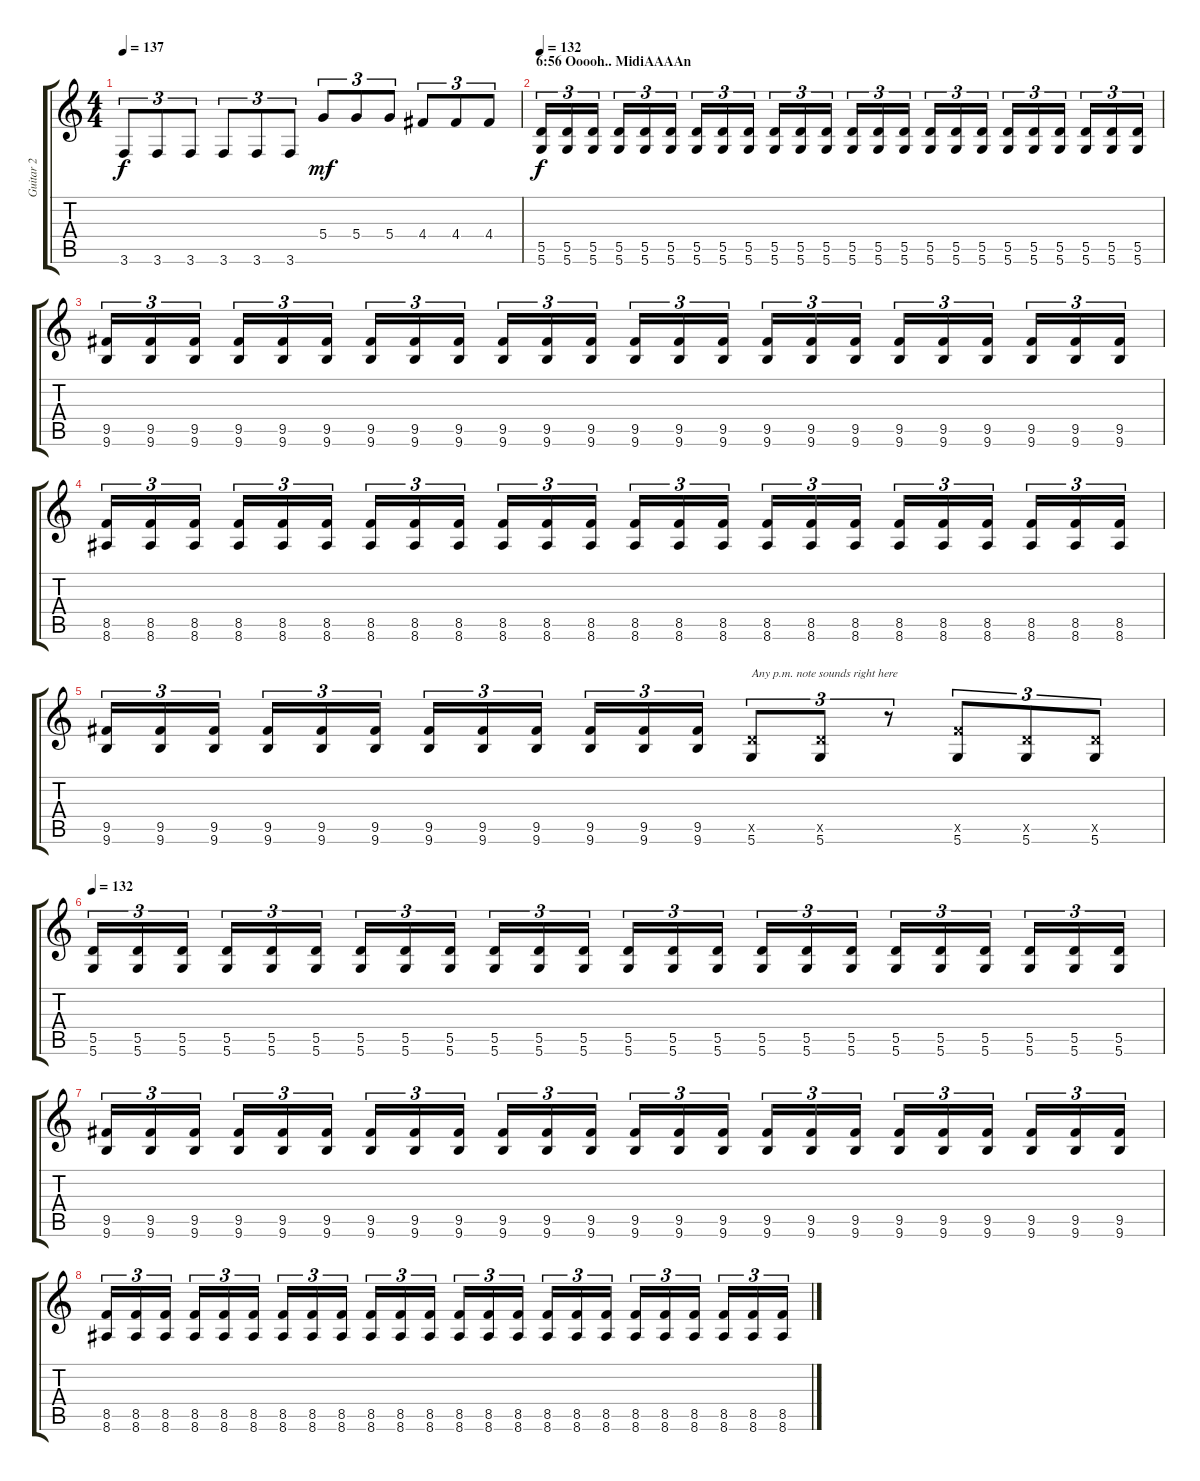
\track ("Guitar 2" "Guitar 2") {instrument distortionguitar}
\staff {score tabs}
\tuning (E4 B3 G3 D3 A2 D2) {hide}
\ts (4 4)
\tempo 137
\clef g2
\ks c
3.6.8{tu (3 2) dy f} 3.6.8{tu (3 2)} 3.6.8{tu (3 2)} 3.6.8{tu (3 2)} 3.6.8{tu (3 2)} 3.6.8{tu (3 2)} 5.4.8{tu (3 2) dy mf} 5.4.8{tu (3 2)} 5.4.8{tu (3 2)} 4.4.8{tu (3 2)} 4.4.8{tu (3 2)} 4.4.8{tu (3 2)} |
\section ("" "6:56 Ooooh.. MidiAAAAn")
\tempo 132
(5.5 5.6).16{tu (3 2) dy f} (5.5 5.6).16{tu (3 2)} (5.5 5.6).16{tu (3 2)} (5.5 5.6).16{tu (3 2)} (5.5 5.6).16{tu (3 2)} (5.5 5.6).16{tu (3 2)} (5.5 5.6).16{tu (3 2)} (5.5 5.6).16{tu (3 2)} (5.5 5.6).16{tu (3 2)} (5.5 5.6).16{tu (3 2)} (5.5 5.6).16{tu (3 2)} (5.5 5.6).16{tu (3 2)} (5.5 5.6).16{tu (3 2)} (5.5 5.6).16{tu (3 2)} (5.5 5.6).16{tu (3 2)} (5.5 5.6).16{tu (3 2)} (5.5 5.6).16{tu (3 2)} (5.5 5.6).16{tu (3 2)} (5.5 5.6).16{tu (3 2)} (5.5 5.6).16{tu (3 2)} (5.5 5.6).16{tu (3 2)} (5.5 5.6).16{tu (3 2)} (5.5 5.6).16{tu (3 2)} (5.5 5.6).16{tu (3 2)} |
(9.5 9.6).16{tu (3 2)} (9.5 9.6).16{tu (3 2)} (9.5 9.6).16{tu (3 2)} (9.5 9.6).16{tu (3 2)} (9.5 9.6).16{tu (3 2)} (9.5 9.6).16{tu (3 2)} (9.5 9.6).16{tu (3 2)} (9.5 9.6).16{tu (3 2)} (9.5 9.6).16{tu (3 2)} (9.5 9.6).16{tu (3 2)} (9.5 9.6).16{tu (3 2)} (9.5 9.6).16{tu (3 2)} (9.5 9.6).16{tu (3 2)} (9.5 9.6).16{tu (3 2)} (9.5 9.6).16{tu (3 2)} (9.5 9.6).16{tu (3 2)} (9.5 9.6).16{tu (3 2)} (9.5 9.6).16{tu (3 2)} (9.5 9.6).16{tu (3 2)} (9.5 9.6).16{tu (3 2)} (9.5 9.6).16{tu (3 2)} (9.5 9.6).16{tu (3 2)} (9.5 9.6).16{tu (3 2)} (9.5 9.6).16{tu (3 2)} |
(8.5 8.6).16{tu (3 2)} (8.5 8.6).16{tu (3 2)} (8.5 8.6).16{tu (3 2)} (8.5 8.6).16{tu (3 2)} (8.5 8.6).16{tu (3 2)} (8.5 8.6).16{tu (3 2)} (8.5 8.6).16{tu (3 2)} (8.5 8.6).16{tu (3 2)} (8.5 8.6).16{tu (3 2)} (8.5 8.6).16{tu (3 2)} (8.5 8.6).16{tu (3 2)} (8.5 8.6).16{tu (3 2)} (8.5 8.6).16{tu (3 2)} (8.5 8.6).16{tu (3 2)} (8.5 8.6).16{tu (3 2)} (8.5 8.6).16{tu (3 2)} (8.5 8.6).16{tu (3 2)} (8.5 8.6).16{tu (3 2)} (8.5 8.6).16{tu (3 2)} (8.5 8.6).16{tu (3 2)} (8.5 8.6).16{tu (3 2)} (8.5 8.6).16{tu (3 2)} (8.5 8.6).16{tu (3 2)} (8.5 8.6).16{tu (3 2)} |
(9.5 9.6).16{tu (3 2)} (9.5 9.6).16{tu (3 2)} (9.5 9.6).16{tu (3 2)} (9.5 9.6).16{tu (3 2)} (9.5 9.6).16{tu (3 2)} (9.5 9.6).16{tu (3 2)} (9.5 9.6).16{tu (3 2)} (9.5 9.6).16{tu (3 2)} (9.5 9.6).16{tu (3 2)} (9.5 9.6).16{tu (3 2)} (9.5 9.6).16{tu (3 2)} (9.5 9.6).16{tu (3 2)} (5.5{x} 5.6).8{tu (3 2) txt "Any p.m. note sounds right here"} (5.5{x} 5.6).8{tu (3 2)} r.8{tu (3 2)} (9.5{x} 5.6).8{tu (3 2)} (5.5{x} 5.6).8{tu (3 2)} (5.5{x} 5.6).8{tu (3 2)} |
\tempo 132
(5.5 5.6).16{tu (3 2)} (5.5 5.6).16{tu (3 2)} (5.5 5.6).16{tu (3 2)} (5.5 5.6).16{tu (3 2)} (5.5 5.6).16{tu (3 2)} (5.5 5.6).16{tu (3 2)} (5.5 5.6).16{tu (3 2)} (5.5 5.6).16{tu (3 2)} (5.5 5.6).16{tu (3 2)} (5.5 5.6).16{tu (3 2)} (5.5 5.6).16{tu (3 2)} (5.5 5.6).16{tu (3 2)} (5.5 5.6).16{tu (3 2)} (5.5 5.6).16{tu (3 2)} (5.5 5.6).16{tu (3 2)} (5.5 5.6).16{tu (3 2)} (5.5 5.6).16{tu (3 2)} (5.5 5.6).16{tu (3 2)} (5.5 5.6).16{tu (3 2)} (5.5 5.6).16{tu (3 2)} (5.5 5.6).16{tu (3 2)} (5.5 5.6).16{tu (3 2)} (5.5 5.6).16{tu (3 2)} (5.5 5.6).16{tu (3 2)} |
(9.5 9.6).16{tu (3 2)} (9.5 9.6).16{tu (3 2)} (9.5 9.6).16{tu (3 2)} (9.5 9.6).16{tu (3 2)} (9.5 9.6).16{tu (3 2)} (9.5 9.6).16{tu (3 2)} (9.5 9.6).16{tu (3 2)} (9.5 9.6).16{tu (3 2)} (9.5 9.6).16{tu (3 2)} (9.5 9.6).16{tu (3 2)} (9.5 9.6).16{tu (3 2)} (9.5 9.6).16{tu (3 2)} (9.5 9.6).16{tu (3 2)} (9.5 9.6).16{tu (3 2)} (9.5 9.6).16{tu (3 2)} (9.5 9.6).16{tu (3 2)} (9.5 9.6).16{tu (3 2)} (9.5 9.6).16{tu (3 2)} (9.5 9.6).16{tu (3 2)} (9.5 9.6).16{tu (3 2)} (9.5 9.6).16{tu (3 2)} (9.5 9.6).16{tu (3 2)} (9.5 9.6).16{tu (3 2)} (9.5 9.6).16{tu (3 2)} |
(8.5 8.6).16{tu (3 2)} (8.5 8.6).16{tu (3 2)} (8.5 8.6).16{tu (3 2)} (8.5 8.6).16{tu (3 2)} (8.5 8.6).16{tu (3 2)} (8.5 8.6).16{tu (3 2)} (8.5 8.6).16{tu (3 2)} (8.5 8.6).16{tu (3 2)} (8.5 8.6).16{tu (3 2)} (8.5 8.6).16{tu (3 2)} (8.5 8.6).16{tu (3 2)} (8.5 8.6).16{tu (3 2)} (8.5 8.6).16{tu (3 2)} (8.5 8.6).16{tu (3 2)} (8.5 8.6).16{tu (3 2)} (8.5 8.6).16{tu (3 2)} (8.5 8.6).16{tu (3 2)} (8.5 8.6).16{tu (3 2)} (8.5 8.6).16{tu (3 2)} (8.5 8.6).16{tu (3 2)} (8.5 8.6).16{tu (3 2)} (8.5 8.6).16{tu (3 2)} (8.5 8.6).16{tu (3 2)} (8.5 8.6).16{tu (3 2)}
